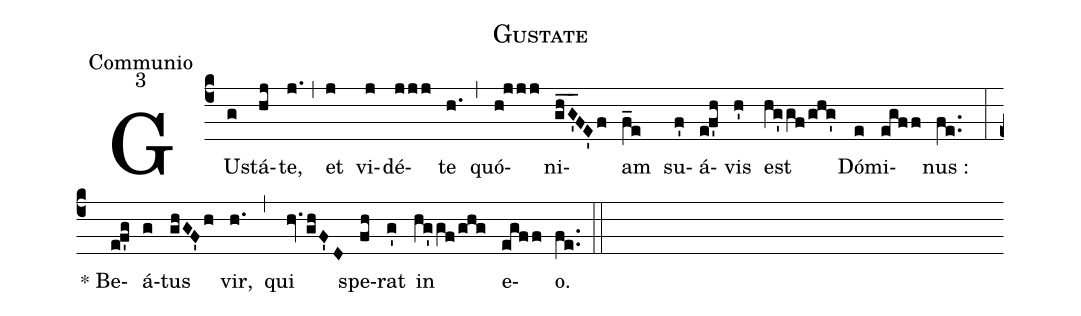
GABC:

name:Gustate;
office-part:Communio;
mode:3;
%%
(c4) GU(g)stá(hj)te,(j.) (,) et(j) vi(j)dé(jjj)te(h.) (,) quó(h!jjj)ni(gh_G'_FE'f)am(f_e) su(f')á(ef'h)vis(h') est(hg'gf/ghg') Dó(e)mi(egff)nus :(fe..) (:) * Be(ef'g)á(g)tus(ghGF'h) vir,(h.) (,) qui(hv.ghF'D) spe(fh)rat(g') in(hg'gf/ghg) e(egff)o.(fe..) (::)
